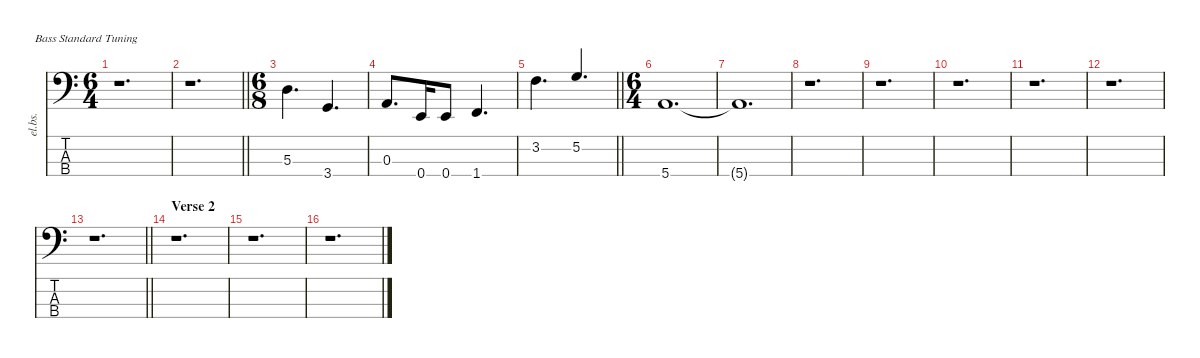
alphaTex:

\defaultSystemsLayout 4
\hideDynamics
\bracketExtendMode nobrackets
\otherSystemsTrackNameOrientation horizontal
\track ("Bass" "el.bs.") {defaultSystemsLayout 4 instrument electricbassfinger}
\staff {score tabs}
\tuning (G2 D2 A1 E1)
\ts (6 4)
\tempo (93 hide)
\clef f4
\ks aminor
r.1{d dy f beam Down} |
\tempo (91.5 0.00625 hide)
\barLineRight lightlight
r.1{d beam Down} |
\ts (6 8)
\beaming (8 3 3)
\tempo (93 hide)
5.3.4{d beam Down} 3.4.4{d beam Up} |
0.3.8{d beam Up} 0.4.16{beam Up} 0.4.8{beam Up} 1.4.4{d dy ff beam Up} |
\tempo (93 0.00625 hide)
\tempo (91.5 0.99375 hide)
\barLineRight lightlight
3.2.4{d dy f beam Down} 5.2.4{d beam Up} |
\ts (6 4)
\beaming (8 3 3 3 3)
5.4.1{d beam Up} |
\tempo (93 hide)
5.4{t}.1{d beam Up} |
r.1{d beam Down} |
\tempo (93 0.00625 hide)
r.1{d beam Down} |
\tempo (91.5 0.00625 hide)
r.1{d beam Down} |
\tempo (93 hide)
r.1{d beam Down} |
r.1{d beam Down} |
\tempo (93 0.00625 hide)
\tempo (91.5 0.99375 hide)
\barLineRight lightlight
r.1{d beam Down} |
\section ("" "Verse 2")
r.1{d beam Down} |
\tempo (93 hide)
r.1{d beam Down} |
r.1{d beam Down}
